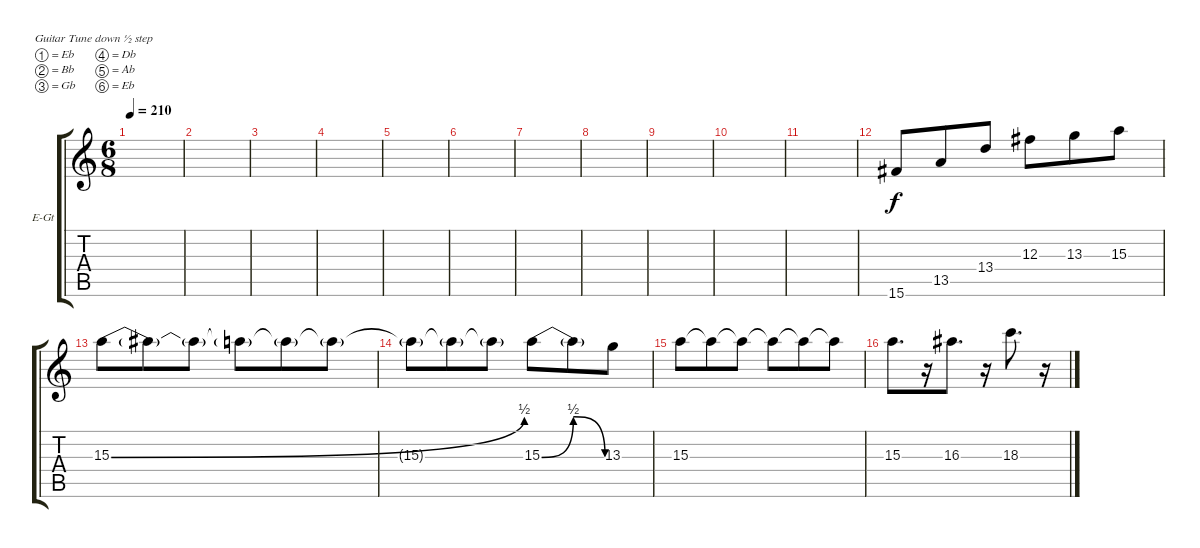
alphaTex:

\bracketExtendMode groupsimilarinstruments
\firstSystemTrackNameOrientation horizontal
\otherSystemsTrackNameOrientation horizontal
\track ("solo" "E-Gt") {instrument distortionguitar}
\staff {score tabs}
\tuning (Eb4 Bb3 Gb3 Db3 Ab2 Eb2)
\ts (6 8)
\tempo 210
\clef g2
\ks c
|
|
|
|
|
|
|
|
|
|
|
15.6.8 13.5.8 13.4.8 12.3.8 13.3.8 15.3.8 |
15.3{be (bend 0 0 30 2)}.8 15.3{t}.8 15.3{t}.8 15.3{t}.8 15.3{t}.8 15.3{t}.8 |
15.3{t}.8 15.3{t}.8 15.3{t}.8 15.3{be (bendrelease 0 0 16.2 2 20.4 2 30 0)}.8 15.3{t}.8 13.3.8 |
15.3.8 15.3{t}.8 15.3{t}.8 15.3{t}.8 15.3{t}.8 15.3{t}.8 |
15.3.8{d} r.16 16.3.8{d} r.16 18.3.8{d} r.16
